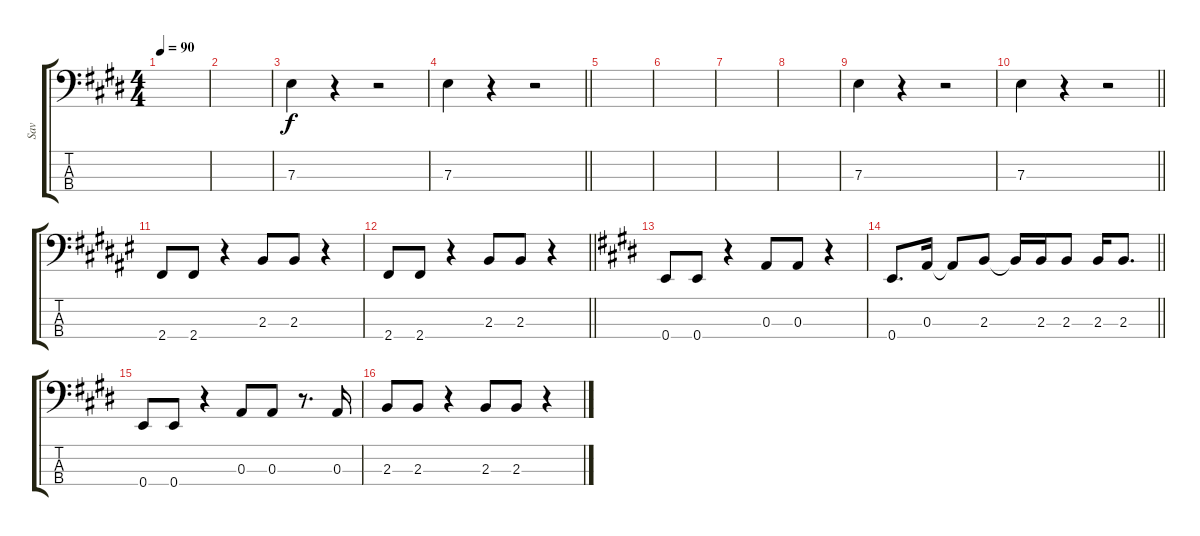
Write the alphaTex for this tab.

\track ("Sav" "Sav") {instrument electricbasspick}
\staff {score tabs}
\tuning (G2 D2 A1 E1) {hide}
\ts (4 4)
\tempo 90
\clef f4
\ks e
|
|
7.3.4 r.4 r.2 |
\barLineRight lightlight
7.3.4 r.4 r.2 |
|
|
|
|
7.3.4 r.4 r.2 |
\barLineRight lightlight
7.3.4 r.4 r.2 |
\ks f#
2.4.8 2.4.8 r.4 2.3.8 2.3.8 r.4 |
\barLineRight lightlight
2.4.8 2.4.8 r.4 2.3.8 2.3.8 r.4 |
\ks e
0.4.8 0.4.8 r.4 0.3.8 0.3.8 r.4 |
\barLineRight lightlight
0.4.8{d} 0.3.16 0.3{t}.8 2.3.8 2.3{t}.16 2.3.16 2.3.8 2.3.16 2.3.8{d} |
0.4.8 0.4.8 r.4 0.3.8 0.3.8 r.8{d} 0.3.16 |
2.3.8 2.3.8 r.4 2.3.8 2.3.8 r.4
